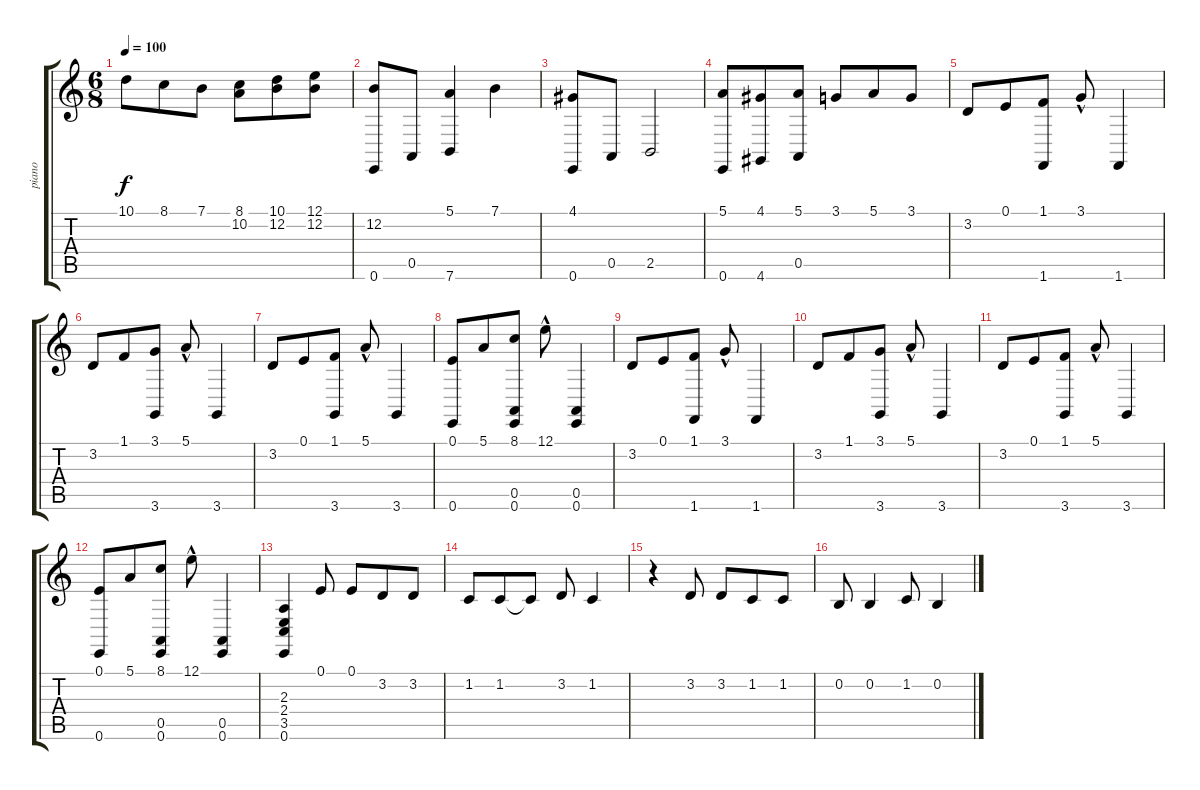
\track ("piano" "piano") {instrument brightacousticpiano}
\staff {score tabs}
\tuning (E4 B3 G3 D3 A2 E2) {hide}
\ts (6 8)
\tempo 100
\clef g2
\ks c
10.1.8{dy f} 8.1.8 7.1.8 (8.1 10.2).8 (10.1 12.2).8 (12.1 12.2).8 |
(12.2 0.6).8 0.5.8 (5.1 7.6).4 7.1.4 |
(4.1 0.6).8 0.5.8 2.5.2 |
(5.1 0.6).8 (4.1 4.6).8 (5.1 0.5).8 3.1.8 5.1.8 3.1.8 |
3.2.8 0.1.8 (1.1 1.6).8 3.1{hac}.8 1.6.4 |
3.2.8 1.1.8 (3.1 3.6).8 5.1{hac}.8 3.6.4 |
3.2.8 0.1.8 (1.1 3.6).8 5.1{hac}.8 3.6.4 |
(0.1 0.6).8 5.1.8 (8.1 0.5 0.6).8 12.1{hac}.8 (0.5 0.6).4 |
3.2.8 0.1.8 (1.1 1.6).8 3.1{hac}.8 1.6.4 |
3.2.8 1.1.8 (3.1 3.6).8 5.1{hac}.8 3.6.4 |
3.2.8 0.1.8 (1.1 3.6).8 5.1{hac}.8 3.6.4 |
(0.1 0.6).8 5.1.8 (8.1 0.5 0.6).8 12.1{hac}.8 (0.5 0.6).4 |
(2.3 2.4 3.5 0.6).4 0.1.8 0.1.8 3.2.8 3.2.8 |
1.2.8 1.2.8 1.2{t}.8 3.2.8 1.2.4 |
r.4 3.2.8 3.2.8 1.2.8 1.2.8 |
0.2.8 0.2.4 1.2.8 0.2.4
